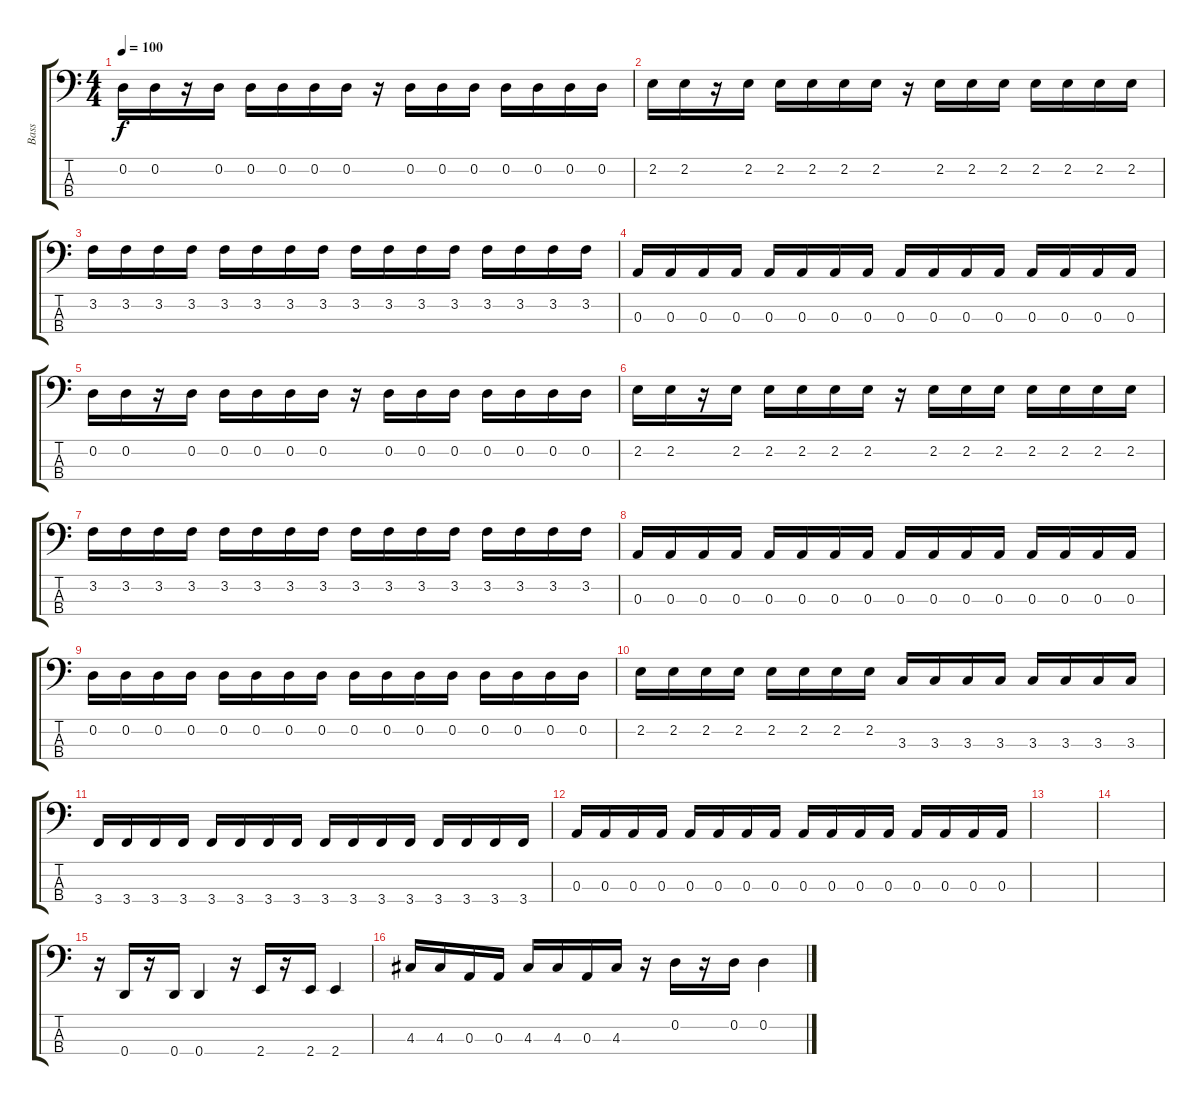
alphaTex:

\track ("Bass" "Bass") {instrument electricbassfinger}
\staff {score tabs}
\tuning (G2 D2 A1 D1) {hide}
\ts (4 4)
\tempo 100
\clef f4
\ks c
0.2.16{dy f} 0.2.16 r.16 0.2.16 0.2.16 0.2.16 0.2.16 0.2.16 r.16 0.2.16 0.2.16 0.2.16 0.2.16 0.2.16 0.2.16 0.2.16 |
2.2.16 2.2.16 r.16 2.2.16 2.2.16 2.2.16 2.2.16 2.2.16 r.16 2.2.16 2.2.16 2.2.16 2.2.16 2.2.16 2.2.16 2.2.16 |
3.2.16 3.2.16 3.2.16 3.2.16 3.2.16 3.2.16 3.2.16 3.2.16 3.2.16 3.2.16 3.2.16 3.2.16 3.2.16 3.2.16 3.2.16 3.2.16 |
0.3.16 0.3.16 0.3.16 0.3.16 0.3.16 0.3.16 0.3.16 0.3.16 0.3.16 0.3.16 0.3.16 0.3.16 0.3.16 0.3.16 0.3.16 0.3.16 |
0.2.16 0.2.16 r.16 0.2.16 0.2.16 0.2.16 0.2.16 0.2.16 r.16 0.2.16 0.2.16 0.2.16 0.2.16 0.2.16 0.2.16 0.2.16 |
2.2.16 2.2.16 r.16 2.2.16 2.2.16 2.2.16 2.2.16 2.2.16 r.16 2.2.16 2.2.16 2.2.16 2.2.16 2.2.16 2.2.16 2.2.16 |
3.2.16 3.2.16 3.2.16 3.2.16 3.2.16 3.2.16 3.2.16 3.2.16 3.2.16 3.2.16 3.2.16 3.2.16 3.2.16 3.2.16 3.2.16 3.2.16 |
0.3.16 0.3.16 0.3.16 0.3.16 0.3.16 0.3.16 0.3.16 0.3.16 0.3.16 0.3.16 0.3.16 0.3.16 0.3.16 0.3.16 0.3.16 0.3.16 |
0.2.16 0.2.16 0.2.16 0.2.16 0.2.16 0.2.16 0.2.16 0.2.16 0.2.16 0.2.16 0.2.16 0.2.16 0.2.16 0.2.16 0.2.16 0.2.16 |
2.2.16 2.2.16 2.2.16 2.2.16 2.2.16 2.2.16 2.2.16 2.2.16 3.3.16 3.3.16 3.3.16 3.3.16 3.3.16 3.3.16 3.3.16 3.3.16 |
3.4.16 3.4.16 3.4.16 3.4.16 3.4.16 3.4.16 3.4.16 3.4.16 3.4.16 3.4.16 3.4.16 3.4.16 3.4.16 3.4.16 3.4.16 3.4.16 |
0.3.16 0.3.16 0.3.16 0.3.16 0.3.16 0.3.16 0.3.16 0.3.16 0.3.16 0.3.16 0.3.16 0.3.16 0.3.16 0.3.16 0.3.16 0.3.16 |
|
|
r.16 0.4.16 r.16 0.4.16 0.4.4 r.16 2.4.16 r.16 2.4.16 2.4.4 |
4.3.16 4.3.16 0.3.16 0.3.16 4.3.16 4.3.16 0.3.16 4.3.16 r.16 0.2.16 r.16 0.2.16 0.2.4
